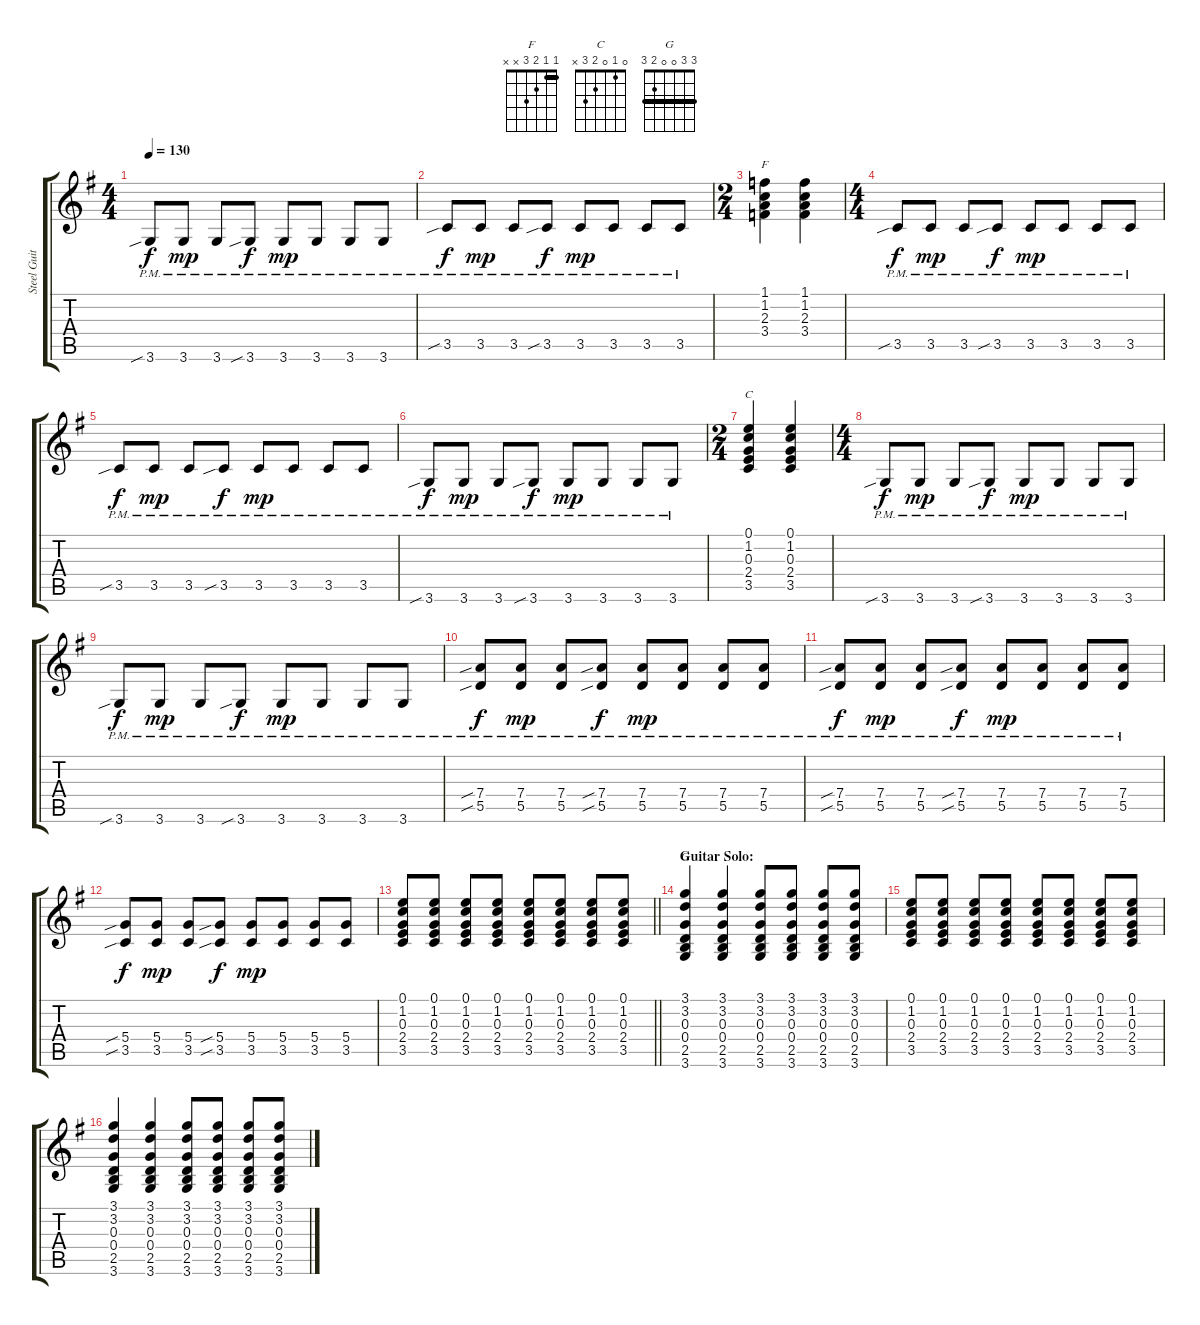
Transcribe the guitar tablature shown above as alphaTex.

\track ("Steel Guitar" "Steel Guit") {instrument acousticguitarsteel}
\staff {score tabs}
\tuning (E4 B3 G3 D3 A2 E2) {hide}
\chord ("F" 1 1 2 3 x x) {barre 1}
\chord ("C" 0 1 0 2 3 x)
\chord ("G" 3 3 0 0 2 3) {barre 3}
\ts (4 4)
\tempo 130
\clef g2
\ks g
3.6{sib pm}.8{dy f} 3.6{pm}.8{dy mp} 3.6{pm}.8 3.6{sib pm}.8{dy f} 3.6{pm}.8{dy mp} 3.6{pm}.8 3.6{pm}.8 3.6{pm}.8 |
3.5{sib pm}.8{dy f} 3.5{pm}.8{dy mp} 3.5{pm}.8 3.5{sib pm}.8{dy f} 3.5{pm}.8{dy mp} 3.5{pm}.8 3.5{pm}.8 3.5{pm}.8 |
\ts (2 4)
(1.1 1.2 2.3 3.4).4{ch "F"} (1.1 1.2 2.3 3.4).4 |
\ts (4 4)
3.5{sib pm}.8{dy f} 3.5{pm}.8{dy mp} 3.5{pm}.8 3.5{sib pm}.8{dy f} 3.5{pm}.8{dy mp} 3.5{pm}.8 3.5{pm}.8 3.5{pm}.8 |
3.5{sib pm}.8{dy f} 3.5{pm}.8{dy mp} 3.5{pm}.8 3.5{sib pm}.8{dy f} 3.5{pm}.8{dy mp} 3.5{pm}.8 3.5{pm}.8 3.5{pm}.8 |
3.6{sib pm}.8{dy f} 3.6{pm}.8{dy mp} 3.6{pm}.8 3.6{sib pm}.8{dy f} 3.6{pm}.8{dy mp} 3.6{pm}.8 3.6{pm}.8 3.6{pm}.8 |
\ts (2 4)
(0.1 1.2 0.3 2.4 3.5).4{ch "C"} (0.1 1.2 0.3 2.4 3.5).4 |
\ts (4 4)
3.6{sib pm}.8{dy f} 3.6{pm}.8{dy mp} 3.6{pm}.8 3.6{sib pm}.8{dy f} 3.6{pm}.8{dy mp} 3.6{pm}.8 3.6{pm}.8 3.6{pm}.8 |
3.6{sib pm}.8{dy f} 3.6{pm}.8{dy mp} 3.6{pm}.8 3.6{sib pm}.8{dy f} 3.6{pm}.8{dy mp} 3.6{pm}.8 3.6{pm}.8 3.6{pm}.8 |
(7.4{sib pm} 5.5{sib pm}).8{dy f} (7.4{pm} 5.5{pm}).8{dy mp} (7.4{pm} 5.5{pm}).8 (7.4{sib pm} 5.5{sib pm}).8{dy f} (7.4{pm} 5.5{pm}).8{dy mp} (7.4{pm} 5.5{pm}).8 (7.4{pm} 5.5{pm}).8 (7.4{pm} 5.5{pm}).8 |
(7.4{sib pm} 5.5{sib pm}).8{dy f} (7.4{pm} 5.5{pm}).8{dy mp} (7.4{pm} 5.5{pm}).8 (7.4{sib pm} 5.5{sib pm}).8{dy f} (7.4{pm} 5.5{pm}).8{dy mp} (7.4{pm} 5.5{pm}).8 (7.4{pm} 5.5{pm}).8 (7.4{pm} 5.5{pm}).8 |
(5.4{sib} 3.5{sib}).8{dy f} (5.4 3.5).8{dy mp} (5.4 3.5).8 (5.4{sib} 3.5{sib}).8{dy f} (5.4 3.5).8{dy mp} (5.4 3.5).8 (5.4 3.5).8 (5.4 3.5).8 |
\barLineRight lightlight
(0.1 1.2 0.3 2.4 3.5).8 (0.1 1.2 0.3 2.4 3.5).8 (0.1 1.2 0.3 2.4 3.5).8 (0.1 1.2 0.3 2.4 3.5).8 (0.1 1.2 0.3 2.4 3.5).8 (0.1 1.2 0.3 2.4 3.5).8 (0.1 1.2 0.3 2.4 3.5).8 (0.1 1.2 0.3 2.4 3.5).8 |
\section ("" "Guitar Solo:")
(3.1 3.2 0.3 0.4 2.5 3.6).4{ch "G"} (3.1 3.2 0.3 0.4 2.5 3.6).4 (3.1 3.2 0.3 0.4 2.5 3.6).8 (3.1 3.2 0.3 0.4 2.5 3.6).8 (3.1 3.2 0.3 0.4 2.5 3.6).8 (3.1 3.2 0.3 0.4 2.5 3.6).8 |
(0.1 1.2 0.3 2.4 3.5).8 (0.1 1.2 0.3 2.4 3.5).8 (0.1 1.2 0.3 2.4 3.5).8 (0.1 1.2 0.3 2.4 3.5).8 (0.1 1.2 0.3 2.4 3.5).8 (0.1 1.2 0.3 2.4 3.5).8 (0.1 1.2 0.3 2.4 3.5).8 (0.1 1.2 0.3 2.4 3.5).8 |
(3.1 3.2 0.3 0.4 2.5 3.6).4 (3.1 3.2 0.3 0.4 2.5 3.6).4 (3.1 3.2 0.3 0.4 2.5 3.6).8 (3.1 3.2 0.3 0.4 2.5 3.6).8 (3.1 3.2 0.3 0.4 2.5 3.6).8 (3.1 3.2 0.3 0.4 2.5 3.6).8
